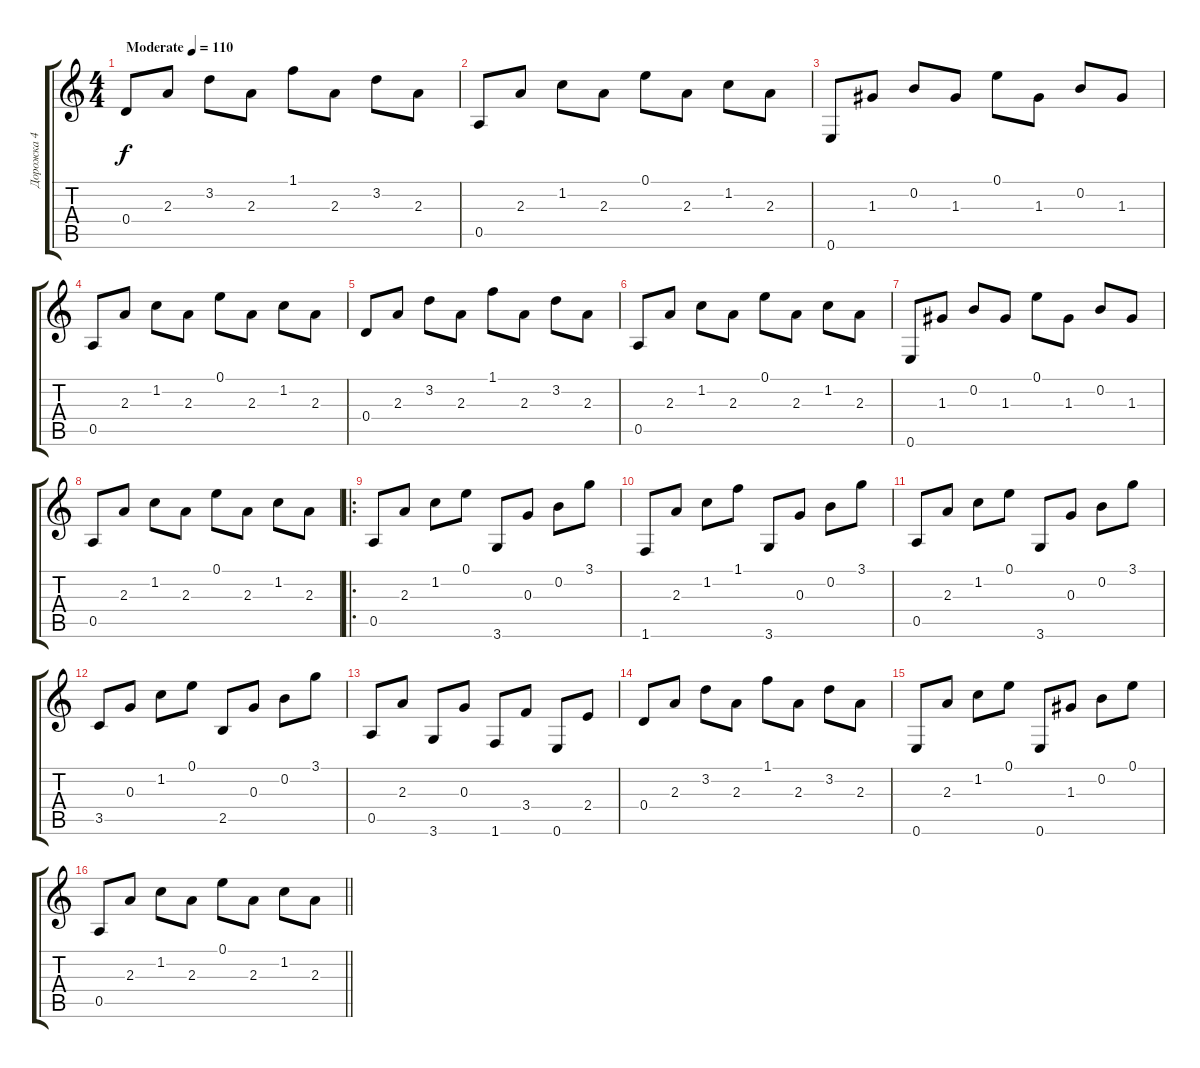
\track ("Дорожка 4" "Дорожка 4") {instrument acousticguitarsteel}
\staff {score tabs}
\tuning (E4 B3 G3 D3 A2 E2) {hide}
\ts (4 4)
\tempo (110 "Moderate")
\clef g2
\ks c
0.4.8{dy f instrument acousticguitarsteel} 2.3.8 3.2.8 2.3.8 1.1.8 2.3.8 3.2.8 2.3.8 |
0.5.8 2.3.8 1.2.8 2.3.8 0.1.8 2.3.8 1.2.8 2.3.8 |
0.6.8 1.3.8 0.2.8 1.3.8 0.1.8 1.3.8 0.2.8 1.3.8 |
0.5.8 2.3.8 1.2.8 2.3.8 0.1.8 2.3.8 1.2.8 2.3.8 |
0.4.8 2.3.8 3.2.8 2.3.8 1.1.8 2.3.8 3.2.8 2.3.8 |
0.5.8 2.3.8 1.2.8 2.3.8 0.1.8 2.3.8 1.2.8 2.3.8 |
0.6.8 1.3.8 0.2.8 1.3.8 0.1.8 1.3.8 0.2.8 1.3.8 |
0.5.8 2.3.8 1.2.8 2.3.8 0.1.8 2.3.8 1.2.8 2.3.8 |
\ro
0.5.8 2.3.8 1.2.8 0.1.8 3.6.8 0.3.8 0.2.8 3.1.8 |
1.6.8 2.3.8 1.2.8 1.1.8 3.6.8 0.3.8 0.2.8 3.1.8 |
0.5.8 2.3.8 1.2.8 0.1.8 3.6.8 0.3.8 0.2.8 3.1.8 |
3.5.8 0.3.8 1.2.8 0.1.8 2.5.8 0.3.8 0.2.8 3.1.8 |
0.5.8 2.3.8 3.6.8 0.3.8 1.6.8 3.4.8 0.6.8 2.4.8 |
0.4.8 2.3.8 3.2.8 2.3.8 1.1.8 2.3.8 3.2.8 2.3.8 |
0.6.8 2.3.8 1.2.8 0.1.8 0.6.8 1.3.8 0.2.8 0.1.8 |
\barLineRight lightlight
0.5.8 2.3.8 1.2.8 2.3.8 0.1.8 2.3.8 1.2.8 2.3.8
